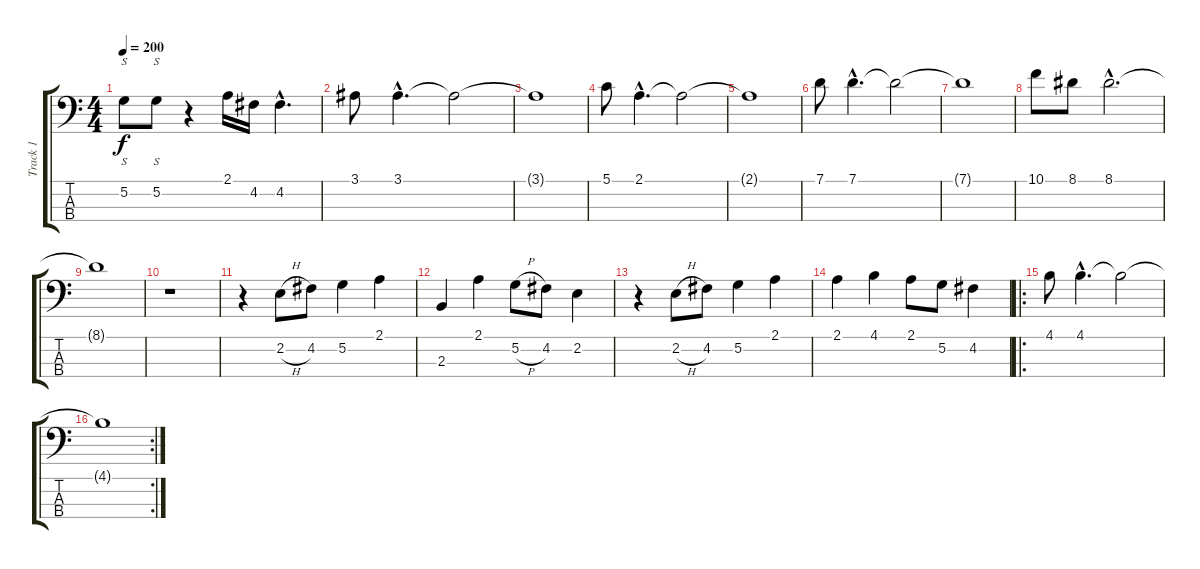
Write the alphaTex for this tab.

\track ("Track 1" "Track 1") {instrument electricbassfinger}
\staff {score tabs}
\tuning (G2 D2 A1 E1) {hide}
\ts (4 4)
\tempo 200
\clef f4
\ks c
5.2.8{s dy f} 5.2.8{s} r.4 2.1.16 4.2.16 4.2{hac}.4{d} |
3.1.8 3.1{hac}.4{d} 3.1{t}.2 |
3.1{t}.1 |
5.1.8 2.1{hac}.4{d} 2.1{t}.2 |
2.1{t}.1 |
7.1.8 7.1{hac}.4{d} 7.1{t}.2 |
7.1{t}.1 |
10.1.8 8.1.8 8.1{hac}.2{d} |
8.1{t}.1 |
r.1 |
r.4 2.2{h}.8 4.2.8 5.2.4 2.1.4 |
2.3.4 2.1.4 5.2{h}.8 4.2.8 2.2.4 |
r.4 2.2{h}.8 4.2.8 5.2.4 2.1.4 |
2.1.4 4.1.4 2.1.8 5.2.8 4.2.4 |
\ro
4.1.8 4.1{hac}.4{d} 4.1{t}.2 |
\rc 2
4.1{t}.1
